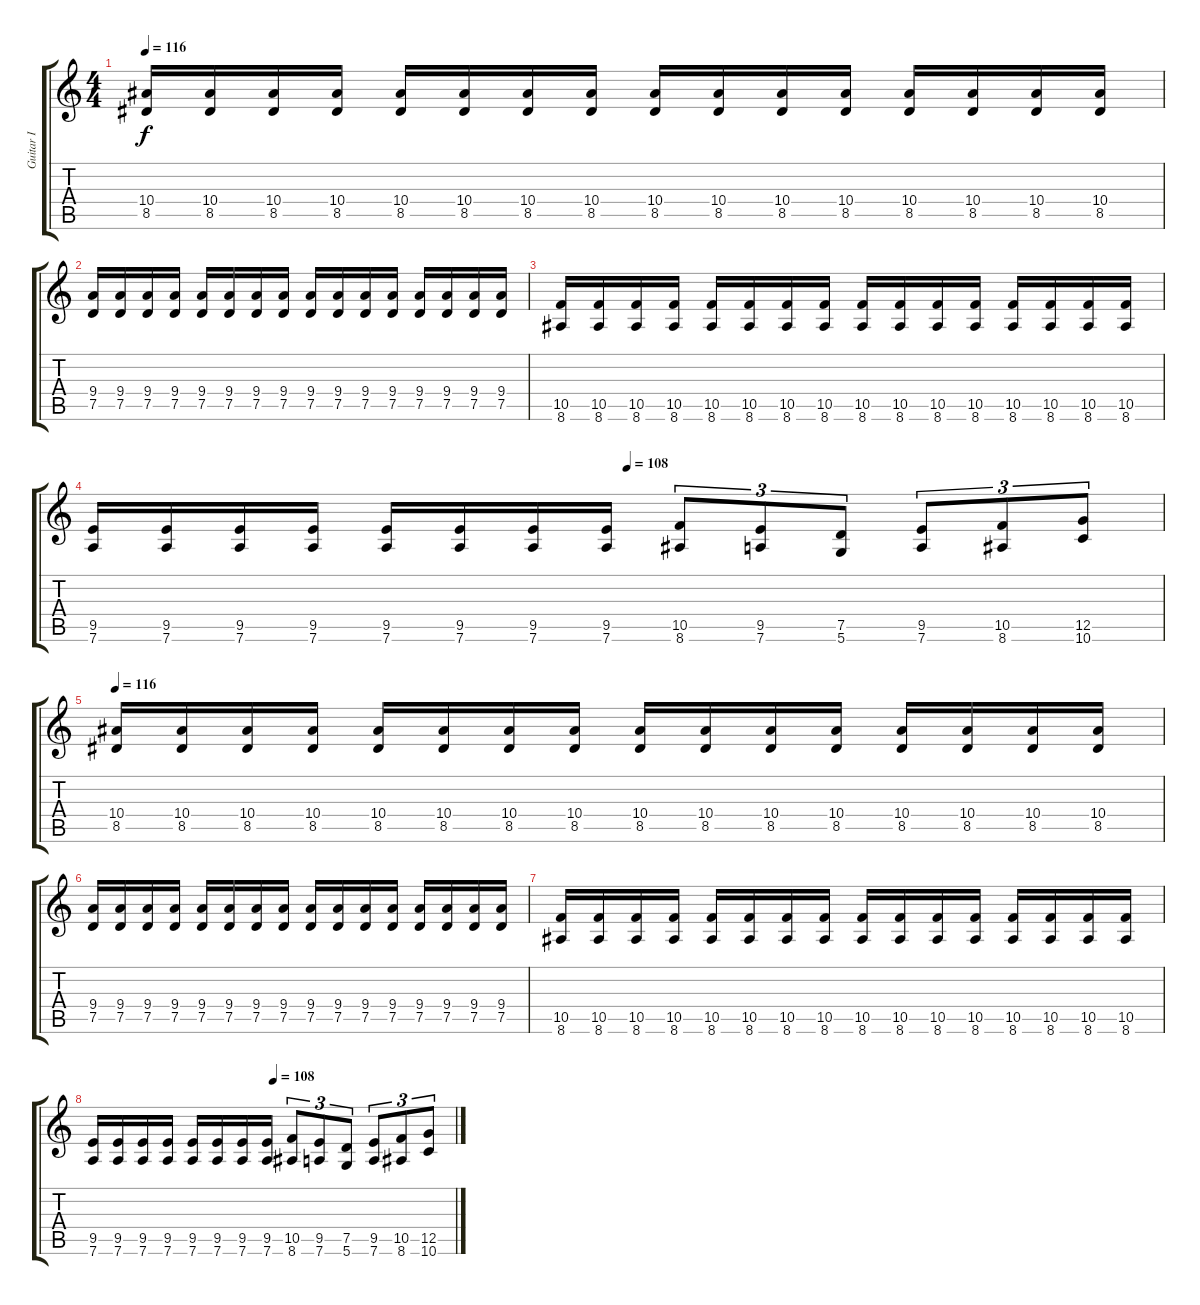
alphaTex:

\track ("Guitar I" "Guitar I") {instrument distortionguitar}
\staff {score tabs}
\tuning (D4 A3 F3 C3 G2 D2) {hide}
\ts (4 4)
\tempo 116
\clef g2
\ks c
(10.4 8.5).16{dy f} (10.4 8.5).16 (10.4 8.5).16 (10.4 8.5).16 (10.4 8.5).16 (10.4 8.5).16 (10.4 8.5).16 (10.4 8.5).16 (10.4 8.5).16 (10.4 8.5).16 (10.4 8.5).16 (10.4 8.5).16 (10.4 8.5).16 (10.4 8.5).16 (10.4 8.5).16 (10.4 8.5).16 |
(9.4 7.5).16 (9.4 7.5).16 (9.4 7.5).16 (9.4 7.5).16 (9.4 7.5).16 (9.4 7.5).16 (9.4 7.5).16 (9.4 7.5).16 (9.4 7.5).16 (9.4 7.5).16 (9.4 7.5).16 (9.4 7.5).16 (9.4 7.5).16 (9.4 7.5).16 (9.4 7.5).16 (9.4 7.5).16 |
(10.5 8.6).16 (10.5 8.6).16 (10.5 8.6).16 (10.5 8.6).16 (10.5 8.6).16 (10.5 8.6).16 (10.5 8.6).16 (10.5 8.6).16 (10.5 8.6).16 (10.5 8.6).16 (10.5 8.6).16 (10.5 8.6).16 (10.5 8.6).16 (10.5 8.6).16 (10.5 8.6).16 (10.5 8.6).16 |
\tempo (108 0.5)
(9.5 7.6).16 (9.5 7.6).16 (9.5 7.6).16 (9.5 7.6).16 (9.5 7.6).16 (9.5 7.6).16 (9.5 7.6).16 (9.5 7.6).16 (10.5 8.6).8{tu (3 2)} (9.5 7.6).8{tu (3 2)} (7.5 5.6).8{tu (3 2)} (9.5 7.6).8{tu (3 2)} (10.5 8.6).8{tu (3 2)} (12.5 10.6).8{tu (3 2)} |
\tempo 116
(10.4 8.5).16 (10.4 8.5).16 (10.4 8.5).16 (10.4 8.5).16 (10.4 8.5).16 (10.4 8.5).16 (10.4 8.5).16 (10.4 8.5).16 (10.4 8.5).16 (10.4 8.5).16 (10.4 8.5).16 (10.4 8.5).16 (10.4 8.5).16 (10.4 8.5).16 (10.4 8.5).16 (10.4 8.5).16 |
(9.4 7.5).16 (9.4 7.5).16 (9.4 7.5).16 (9.4 7.5).16 (9.4 7.5).16 (9.4 7.5).16 (9.4 7.5).16 (9.4 7.5).16 (9.4 7.5).16 (9.4 7.5).16 (9.4 7.5).16 (9.4 7.5).16 (9.4 7.5).16 (9.4 7.5).16 (9.4 7.5).16 (9.4 7.5).16 |
(10.5 8.6).16 (10.5 8.6).16 (10.5 8.6).16 (10.5 8.6).16 (10.5 8.6).16 (10.5 8.6).16 (10.5 8.6).16 (10.5 8.6).16 (10.5 8.6).16 (10.5 8.6).16 (10.5 8.6).16 (10.5 8.6).16 (10.5 8.6).16 (10.5 8.6).16 (10.5 8.6).16 (10.5 8.6).16 |
\tempo (108 0.5)
(9.5 7.6).16 (9.5 7.6).16 (9.5 7.6).16 (9.5 7.6).16 (9.5 7.6).16 (9.5 7.6).16 (9.5 7.6).16 (9.5 7.6).16 (10.5 8.6).8{tu (3 2)} (9.5 7.6).8{tu (3 2)} (7.5 5.6).8{tu (3 2)} (9.5 7.6).8{tu (3 2)} (10.5 8.6).8{tu (3 2)} (12.5 10.6).8{tu (3 2)}
